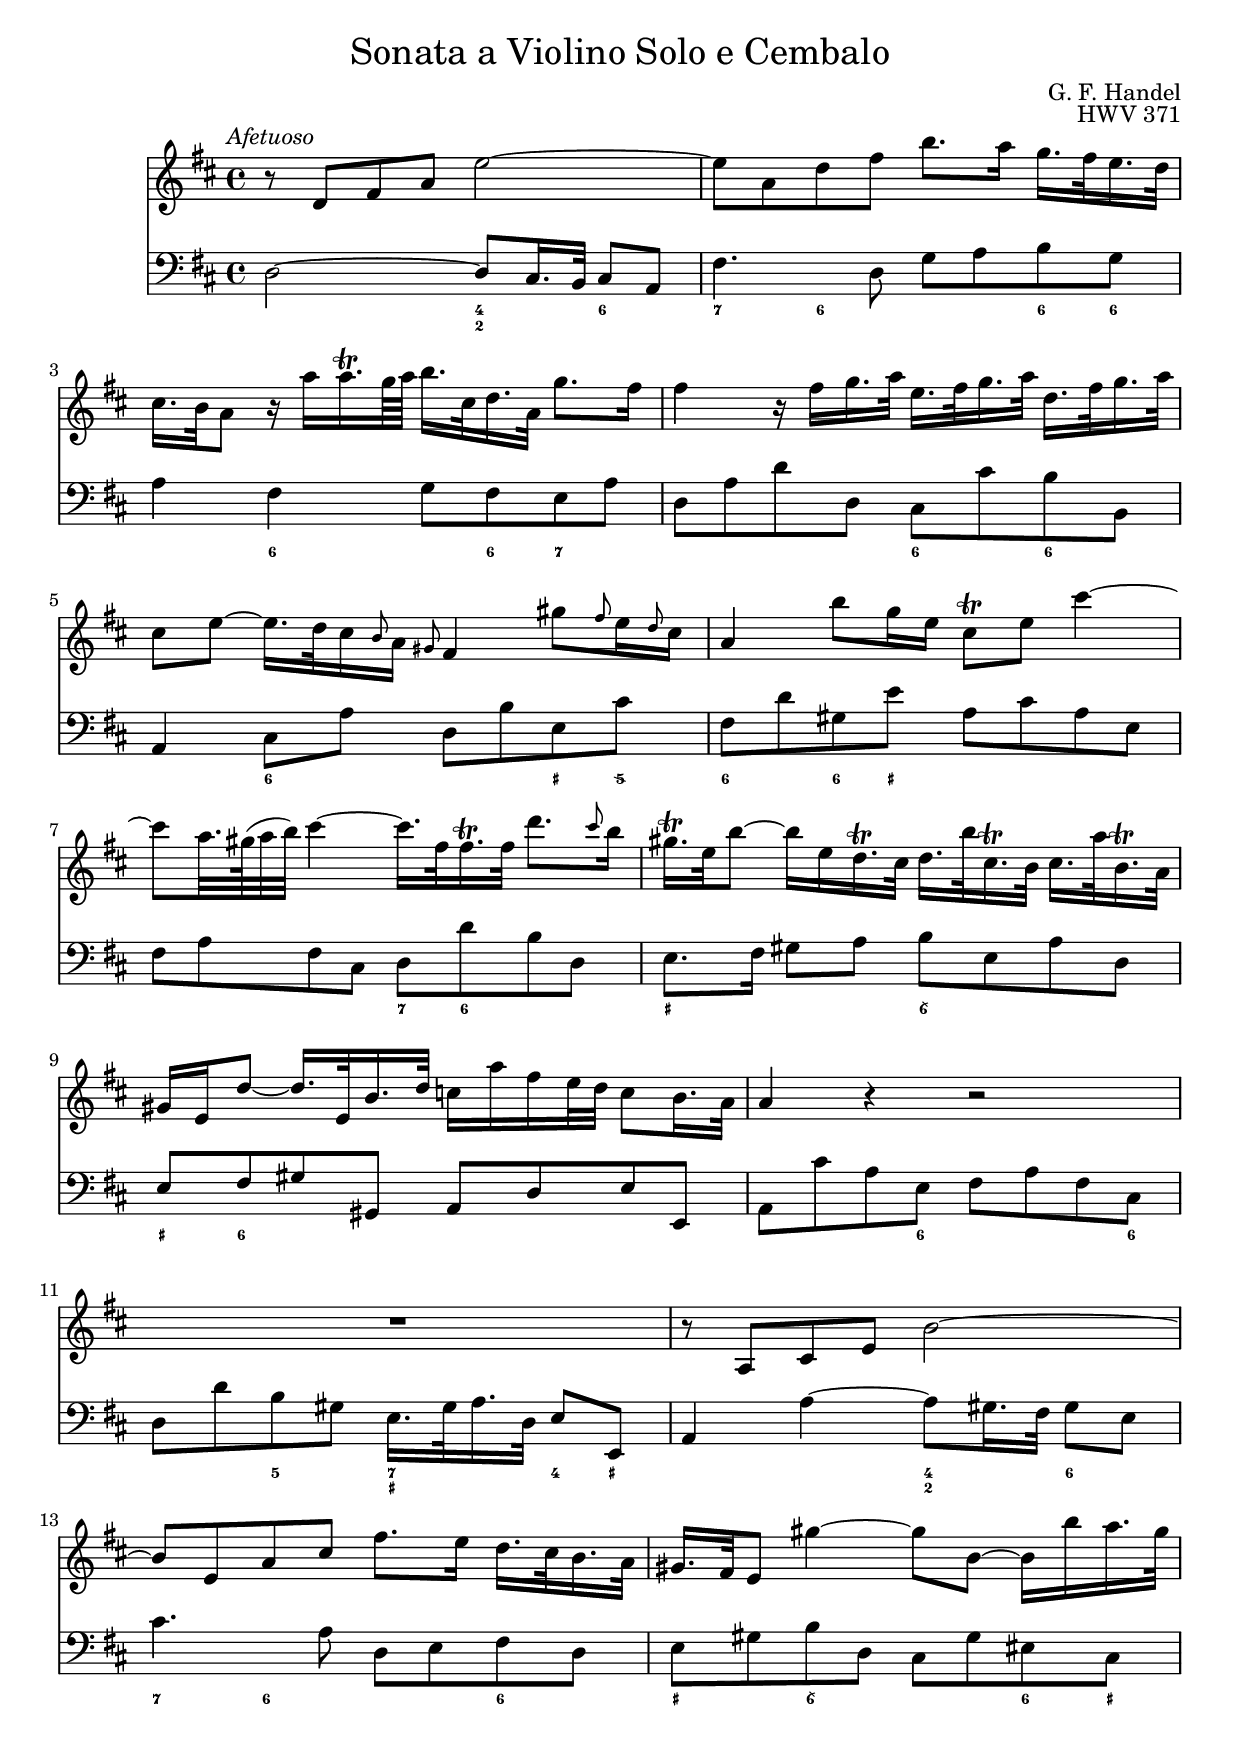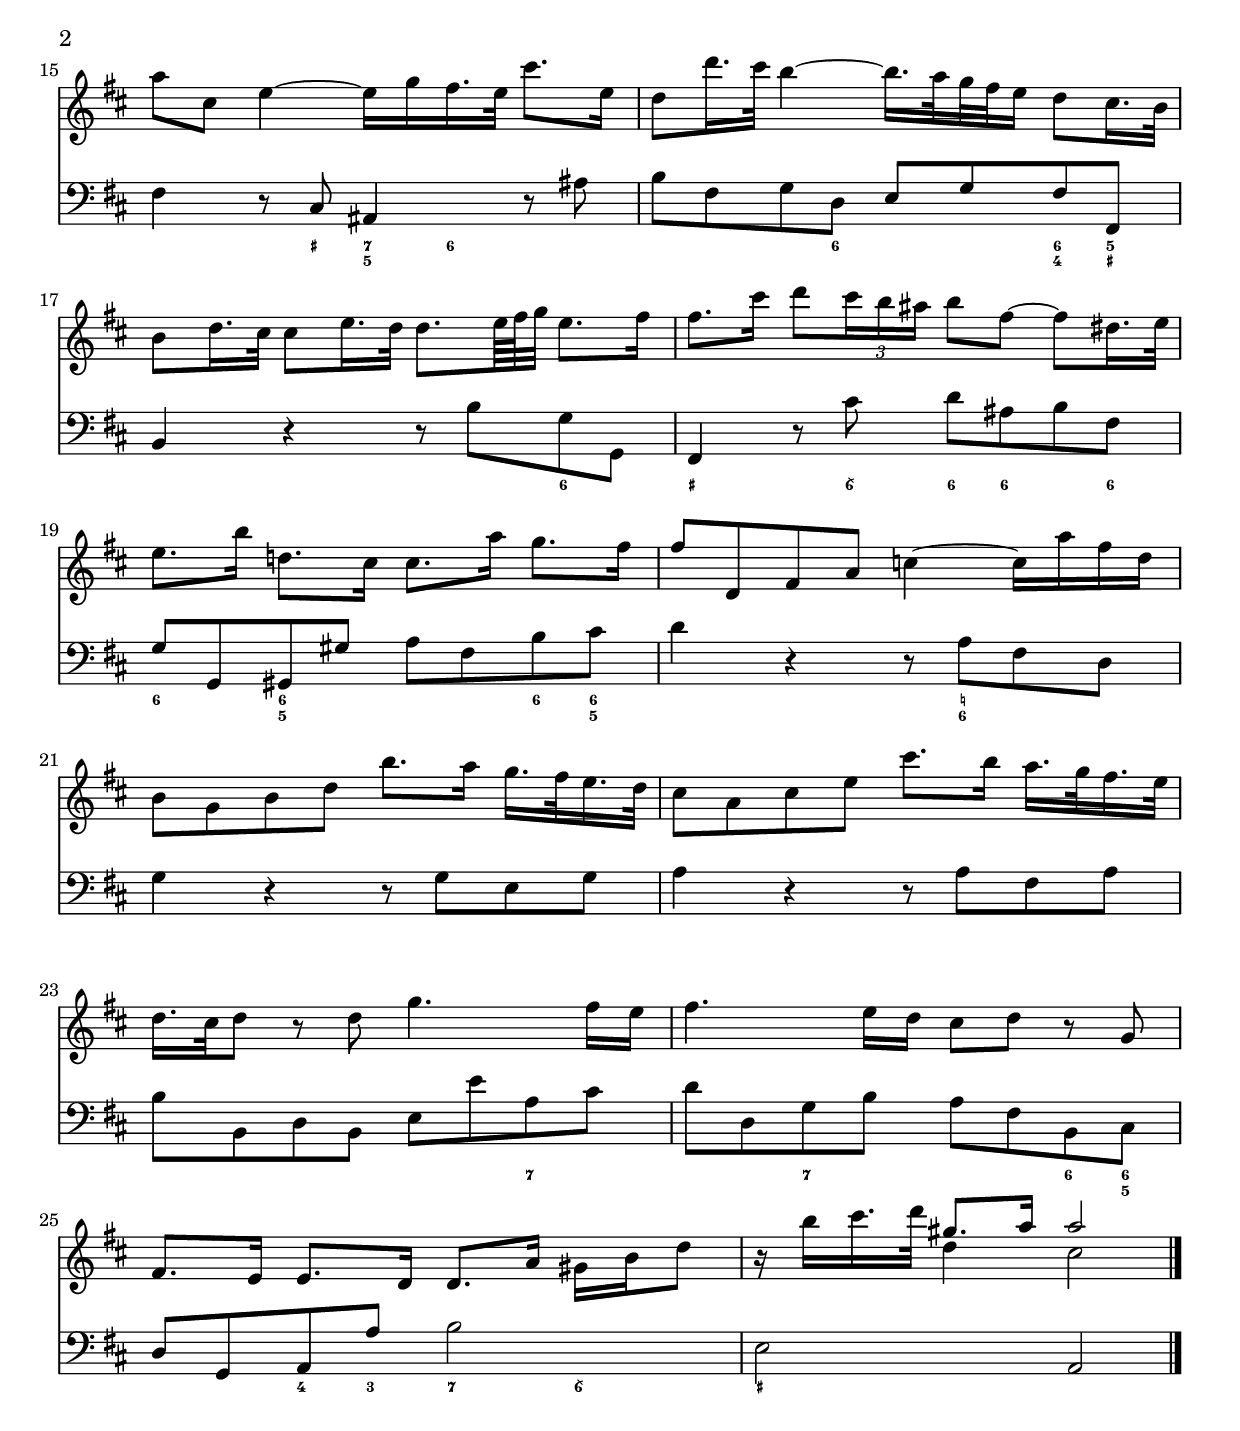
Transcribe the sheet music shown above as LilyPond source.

\version "2.18.2"
\language "english"

#(set-default-paper-size "a4")

\header {
	title = \markup {\medium "Sonata a Violino Solo e Cembalo" }
	composer = "G. F. Handel"
	opus = "HWV 371"
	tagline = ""
}


mvtA_vln = \relative c' {
	\clef treble
	\key d \major
	r8 d fs a e'2~ |
	e8 a, d fs b8. a16 g16. fs32 e16. d32 |
	cs16. b32 a8 r16 a' a16.\trill g64 a b16. cs,32 d16. a32 g'8. fs16 |
	fs4 r16 fs g16. a32 e16. fs32 g16. a32 d,16. fs32 g16. a32 |
	cs,8 e~ e16. d32 cs16 \grace b8 a16 \grace gs8 fs4 gs'8 \grace fs8 e16 \grace d8 cs16 |
	a4 b'8 g16 e cs8\trill e cs'4~ |
	cs8 a32. gs64( a32 b) cs4~ cs16. fs,32 fs16.\trill fs32 d'8. \grace cs8 b16 |
	gs16.\trill e32 b'8~ b16 e, d16.\trill cs32 d16. b'32 cs,16.\trill b32 cs16. a'32 b,16.\trill a32 |
	gs16 e d'8~ d16. e,32 b'16. d32 c16 a' fs e32 d c8 b16. a32 |
	a4 r4 r2 |
	R1 |
	r8 a, cs e b'2~ |
	b8 e, a cs fs8. e16 d16. cs32 b16. a32 |
	gs16. fs32 e8 gs'4~ gs8 b,~ b16 b' a16. gs32 |
	a8 cs, e4~ e16 g fs16. e32 cs'8. e,16 |
	d8 d'16. cs32 b4~ b16. a32 g fs e16 d8 cs16. b32 |
	b8 d16. cs32 cs8 e16. d32 d8. e64 fs g32 e8. fs16 |
	fs8. cs'16 d8 \tuplet 3/2 {cs16 b as} b8 fs~ fs ds16. e32 |
	e8. b'16 d,!8. cs16 cs8. a'16 g8. fs16 |
	fs8 d, fs a c4~ c16 a' fs d |
	b8 g b d b'8. a16 g16. fs32 e16. d32 |
	cs8 a cs e cs'8. b16 a16. g32 fs16. e32 |
	d16. cs32 d8 r d g4. fs16 e |
	fs4. e16 d cs8 d r g, |
	fs8. e16 e8. d16 d8. a'16 gs b d8 |
	r16 b' cs16. d32 << {gs,8. a16 a2} \\ {d,4 cs2}>> ||
	}

mvtA_bass = {
	\clef bass
	\key d \major
	d2~ d8 cs16. b,32 cs8 a, | fs4. d8 g a b g |
	a4 fs g8 fs e a | d a d' d cs cs' b b, |
	a,4 cs8 a d b e cs' | fs d' gs e' a cs' a e |
	fs a fs cs d d' b d | e8. fs16 gs8 a b e a d |
	e fs gs gs, a, d e e, | a, cs' a e fs a fs cs |
	d d' b gs e16. gs32 a16. d32 e8 e,8 | a,4 a4~ a8 gs 16. fs32 gs8 e8 |
	cs'4. a8 d e fs d | e gs b d cs gs es cs |
	fs4 r8 cs as,4 r8 as | b fs g d e g fs fs, |
	b,4 r r8 b g g, | fs,4 r8 cs' d' as b fs |
	g g, gs, gs a fs b cs' | d'4 r r8 a fs d |
	g4 r r8 g e g | a4 r r8 a fs a |
	b b, d b, e e' a cs' | d' d g b a fs b, cs |
	d g, a, a b2 | e a, \bar "|."
	}

mvtA_figs = \figuremode {
	<_>2 <4 2>4 <6> | <7>4 <6> <_> <6>8 <6> |
	<_>4 <6> <_> 8 <6> <7> <_> | <_> 2 <6> 4 <6> |
	<_>4 <6> <_> <_+>8 <5\\> | <6>4 <6>8 <_+> <_>2 |
	<_> <7>8 <6> <_>4 | <_+>2 <6\\> |
	<_+>8 <6> <_>2. | <_>4. <6>8 <_>4. <6>8 |
	<_>4 <5> <7 _+> <4>8 <_+> | <_>2 <4 2>4 <6> |
	<7> <6> <_> <6> | <_+> <6\\> <_> <6>8 <_+> |
	<_>4. <_+>8 <7 5> <6> <_>4 | <_>4. <6>8 <_>4 <6 4>8 <5 _+> |
	<_>2 <_>4 <6>4 | <_+>4. <6\\>8 <6> <6> <_> <6> |
	<6>4 <6 5> <_> <6>8 <6 5> | <_>2 <_>8 <_! 6> <_>4 |
	<_>1 | <_> |
	<_>2. <7>4 | <_> <7> <_> <6>8 <6 5> |
	<_>4 <4>8 <3> <7>4 <6\\> | <_+>2 <_> |
	}

% Alternative figured bass markup.
% Nicer font, but can't do slashes and source hard to read
mvtA_figs_alt = \figures {
	<_>2 <\markup {\medium \small 4} \markup {\medium \small 2}>4 <\markup {\medium \small 6}> | <\markup {\medium \small 7}>4 <\markup {\medium \small 6}> <_> <\markup {\medium \small 6}>8 <\markup {\medium \small 6}> |
	<_>4 <\markup {\medium \small 6}> <_> 8 <\markup {\medium \small 6}> <\markup {\medium \small 7}> <_> | <_> 2 <\markup {\medium \small 6}> 4 <\markup {\medium \small 6}> |
	<_>4 <\markup {\medium \small 6}> <_> <_+>8 <\markup {\medium \small 5+}> | <\markup {\medium \small 6}>4 <\markup {\medium \small 6}>8 <_+> <_>2 |
	<_> <\markup {\medium \small 7}>8 <\markup {\medium \small 6}> <_>4 | <_+>2 <\markup {\medium \small 6+}> |
	<_+>8 <\markup {\medium \small 6}> <_>2. | <_>4. <\markup {\medium \small 6}>8 <_>4. <\markup {\medium \small 6}>8 |
	<_>4 <\markup {\medium \small 5}> <\markup {\medium \small 7} _+> <\markup {\medium \small 4}>8 <_+> | <_>2 <\markup {\medium \small 4} \markup {\medium \small 2}>4 <\markup {\medium \small 6}> |
	<\markup {\medium \small 7}> <\markup {\medium \small 6}> <_> <\markup {\medium \small 6}> | <_+> <\markup {\medium \small 6+}> <_> <\markup {\medium \small 6}>8 <_+> |
	<_>4. <_+>8 <\markup {\medium \small 7} \markup {\medium \small 5}> <\markup {\medium \small 6}> <_>4 | <_>4. <\markup {\medium \small 6}>8 <_>4 <\markup {\medium \small 6} \markup {\medium \small 4}>8 <\markup {\medium \small 5} _+> |
	<_>2 <_>4 <\markup {\medium \small 6}>4 | <_+>4. <\markup {\medium \small 6+}>8 <\markup {\medium \small 6}> <\markup {\medium \small 6}> <_> <\markup {\medium \small 6}> |
	<\markup {\medium \small 6}>4 <\markup {\medium \small 6} \markup {\medium \small 5}> <_> <\markup {\medium \small 6}>8 <\markup {\medium \small 6} \markup {\medium \small 5}> | <_>2 <_>8 <_! \markup {\medium \small 6}> <_>4 |
	<_>1 | <_> |
	<_>2. <\markup {\medium \small 7}>4 | <_> <\markup {\medium \small 7}> <_> <\markup {\medium \small 6}>8 <\markup {\medium \small 6} \markup {\medium \small 5}> |
	<_>4 <\markup {\medium \small 4}>8 <\markup {\medium \small 3}> <\markup {\medium \small 7}>4 <\markup {\medium \small 6+}> | <_+>2 <_> |
	}


{
\tempo \markup { \medium \italic "Afetuoso" }
\time 4/4
<<
	\set strictBeatBeaming = ##t
	\override TupletBracket.bracket-visibility = ##f
	\mvtA_vln

	\new Staff
	\mvtA_bass

	\new FiguredBass {
	\override FiguredBass.BassFigure #'font-size = #-1
	%\override FiguredBass.BassFigure #'font-series = #'normal
	\mvtA_figs
	}

	% Alternative
	%\mvtA_figs_alt
>>
}
